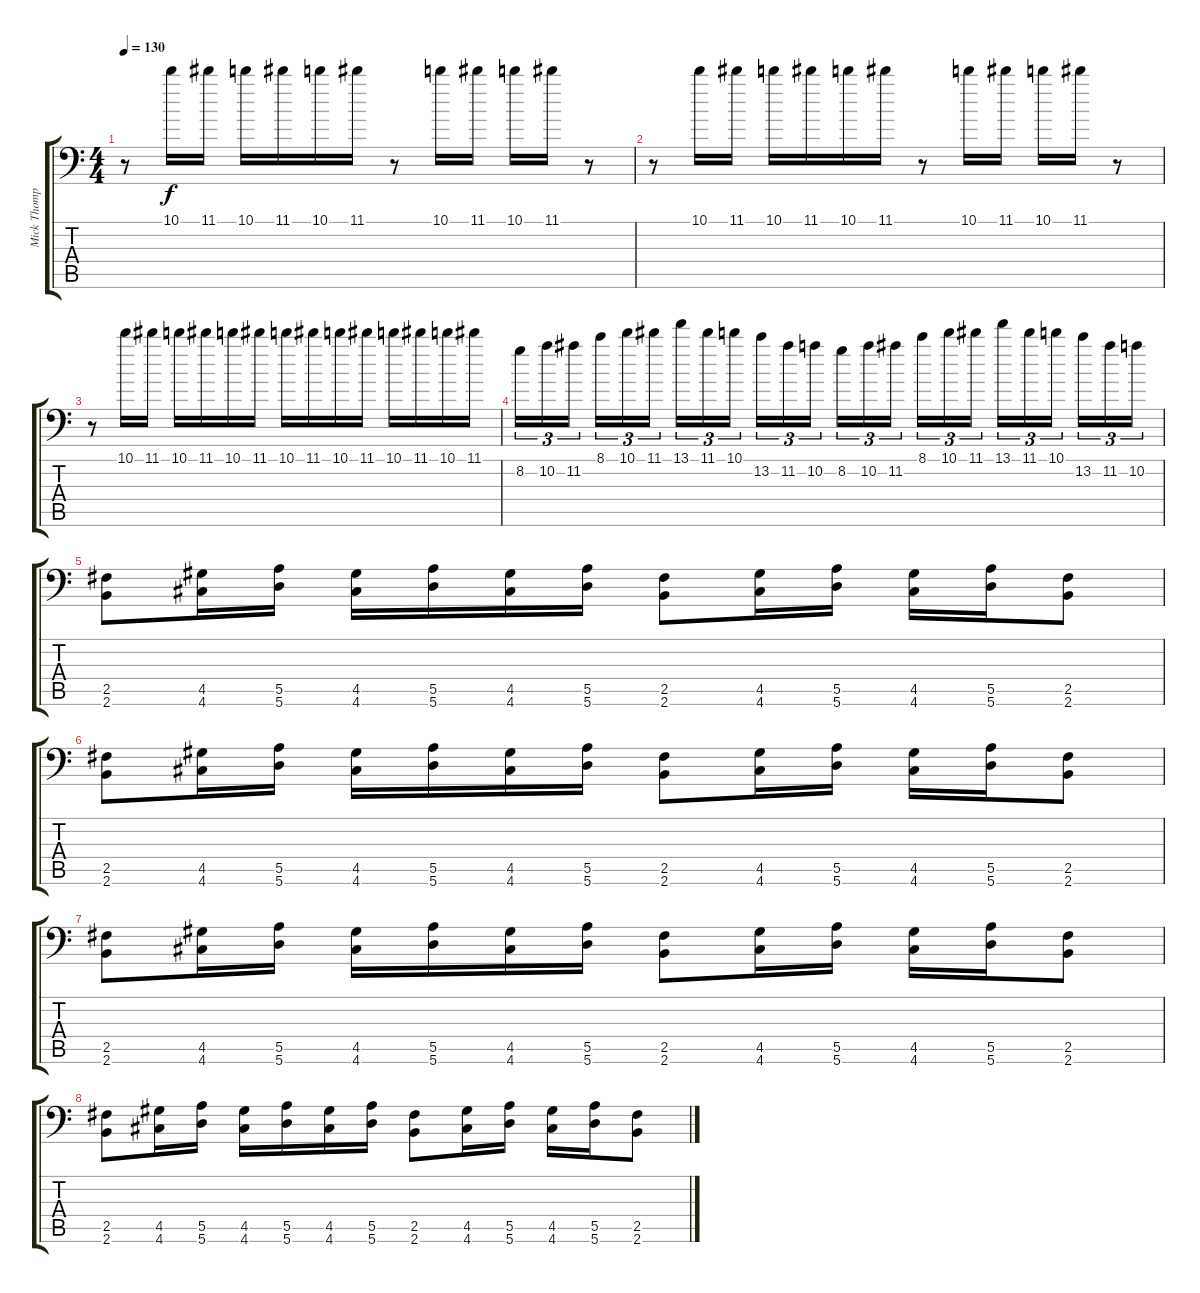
\track ("Mick Thompson" "Mick Thomp") {instrument distortionguitar}
\staff {score tabs}
\tuning (E4 B3 G3 A2 E2 A1) {hide}
\ts (4 4)
\tempo 130
\clef f4
\ks c
r.8{dy f instrument distortionguitar} 10.1.16 11.1.16 10.1.16 11.1.16 10.1.16 11.1.16 r.8 10.1.16 11.1.16 10.1.16 11.1.16 r.8 |
r.8 10.1.16 11.1.16 10.1.16 11.1.16 10.1.16 11.1.16 r.8 10.1.16 11.1.16 10.1.16 11.1.16 r.8 |
r.8 10.1.16 11.1.16 10.1.16 11.1.16 10.1.16 11.1.16 10.1.16 11.1.16 10.1.16 11.1.16 10.1.16 11.1.16 10.1.16 11.1.16 |
8.2.16{tu (3 2)} 10.2.16{tu (3 2)} 11.2.16{tu (3 2)} 8.1.16{tu (3 2)} 10.1.16{tu (3 2)} 11.1.16{tu (3 2)} 13.1.16{tu (3 2)} 11.1.16{tu (3 2)} 10.1.16{tu (3 2)} 13.2.16{tu (3 2)} 11.2.16{tu (3 2)} 10.2.16{tu (3 2)} 8.2.16{tu (3 2)} 10.2.16{tu (3 2)} 11.2.16{tu (3 2)} 8.1.16{tu (3 2)} 10.1.16{tu (3 2)} 11.1.16{tu (3 2)} 13.1.16{tu (3 2)} 11.1.16{tu (3 2)} 10.1.16{tu (3 2)} 13.2.16{tu (3 2)} 11.2.16{tu (3 2)} 10.2.16{tu (3 2)} |
(2.5 2.6).8 (4.5 4.6).16 (5.5 5.6).16 (4.5 4.6).16 (5.5 5.6).16 (4.5 4.6).16 (5.5 5.6).16 (2.5 2.6).8 (4.5 4.6).16 (5.5 5.6).16 (4.5 4.6).16 (5.5 5.6).16 (2.5 2.6).8 |
(2.5 2.6).8 (4.5 4.6).16 (5.5 5.6).16 (4.5 4.6).16 (5.5 5.6).16 (4.5 4.6).16 (5.5 5.6).16 (2.5 2.6).8 (4.5 4.6).16 (5.5 5.6).16 (4.5 4.6).16 (5.5 5.6).16 (2.5 2.6).8 |
(2.5 2.6).8 (4.5 4.6).16 (5.5 5.6).16 (4.5 4.6).16 (5.5 5.6).16 (4.5 4.6).16 (5.5 5.6).16 (2.5 2.6).8 (4.5 4.6).16 (5.5 5.6).16 (4.5 4.6).16 (5.5 5.6).16 (2.5 2.6).8 |
(2.5 2.6).8 (4.5 4.6).16 (5.5 5.6).16 (4.5 4.6).16 (5.5 5.6).16 (4.5 4.6).16 (5.5 5.6).16 (2.5 2.6).8 (4.5 4.6).16 (5.5 5.6).16 (4.5 4.6).16 (5.5 5.6).16 (2.5 2.6).8
